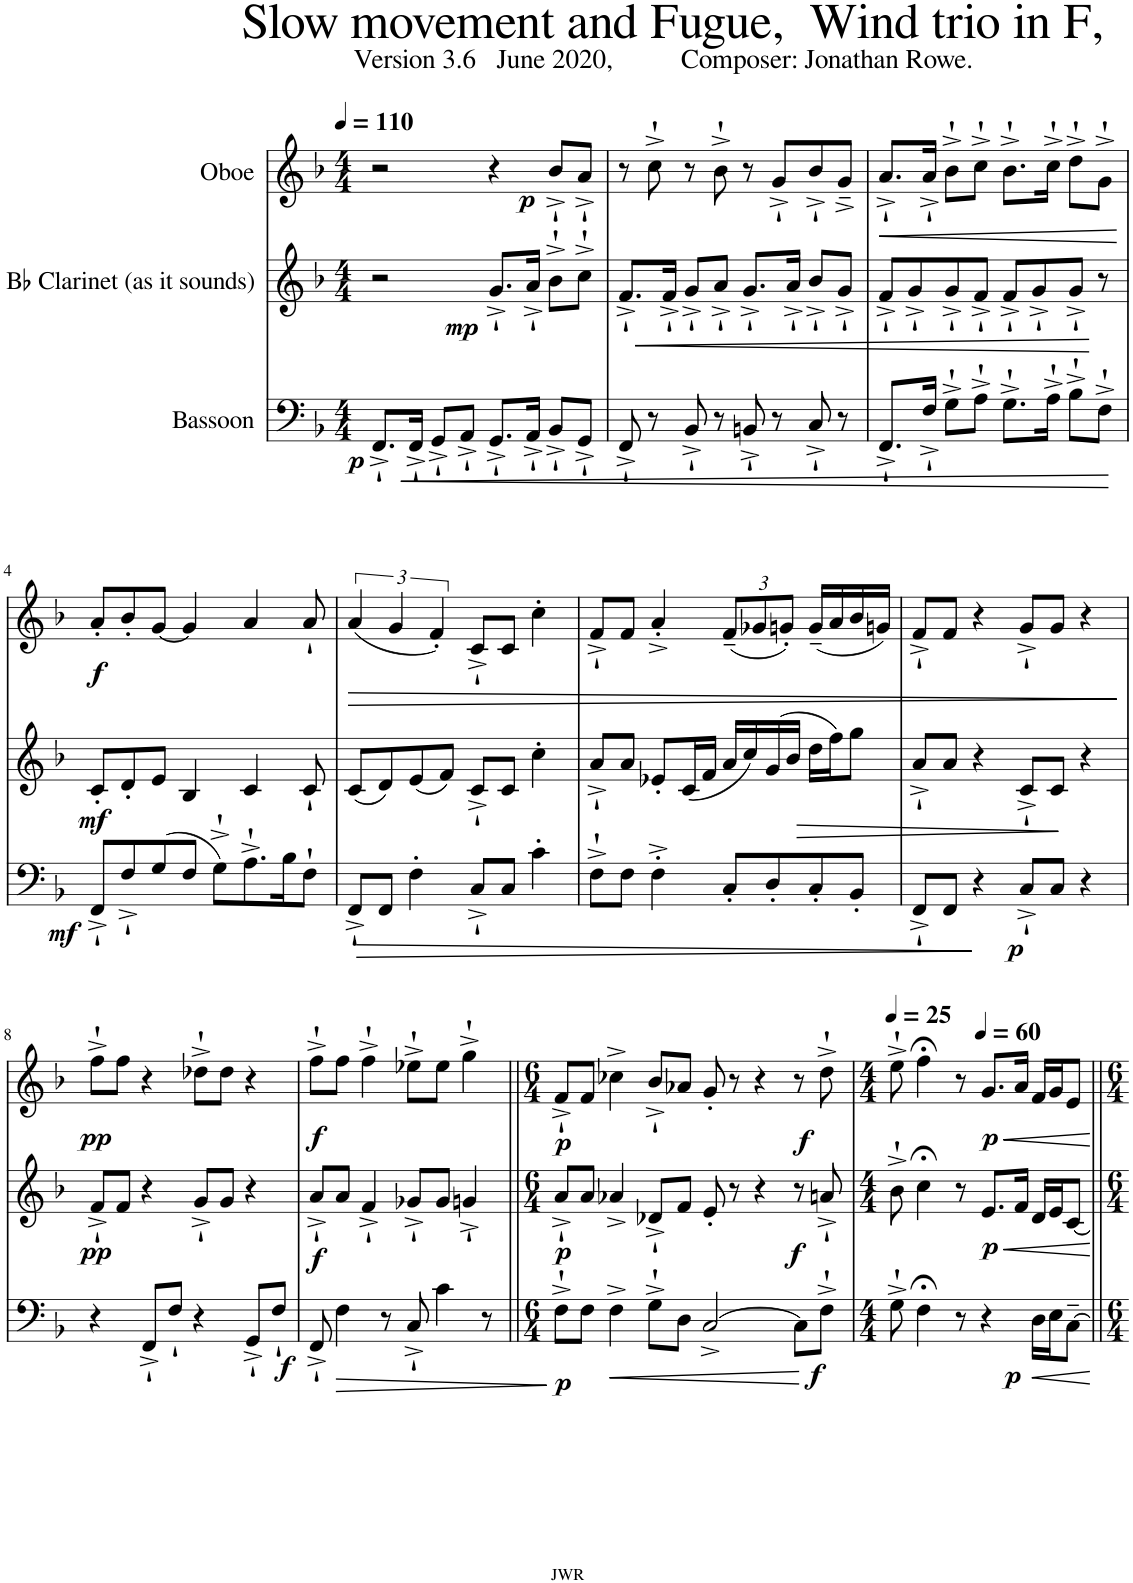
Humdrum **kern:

**kern	**dynam	**kern	**dynam	**kern	**dynam
*part3	*part3	*part2	*part2	*part1	*part1
*staff3	*staff3	*staff2	*staff2	*staff1	*staff1
*I"Bassoon	*	*I"Bb Clarinet (as it sounds)	*	*I"Oboe	*
*I'Bsn	*	*I'Cl	*	*I'Ob	*
*clefF4	*	*clefG2	*	*clefG2	*
*	*	*ITrd1c2	*	*	*
*k[b-]	*	*k[b-]	*	*k[b-]	*
*M4/4	*	*M4/4	*	*M4/4	*
*MM110	*	*MM110	*	*MM110	*
=1	=1	=1	=1	=1	=1
!	!LO:DY:b	!	!	!	!
8.FF^`/L	p	2r	.	2r	.
!	!LO:HP:b	!	!	!	!
16FF^`/Jk	<	.	.	.	.
8GG^`/L	.	.	.	.	.
8AA^`/J	.	.	.	.	.
!	!	!	!LO:DY:b	!	!
8.GG^`/L	.	8.g^`/L	mp	4r	.
16AA^`/Jk	.	16a^`/Jk	.	.	.
!	!	!	!	!	!LO:DY:b
8BB-^`/L	.	8b-^`\L	.	8b-^`/L	p
8GG^`/J	.	8cc^`\J	.	8a^`/J	.
=2	=2	=2	=2	=2	=2
8FF^`/	.	8.f^`/L	.	8r	.
8r	.	.	.	8cc^`\	.
!	!	!	!LO:HP:b	!	!
.	.	16f^`/Jk	<	.	.
8BB-^`/	.	8g^`/L	.	8r	.
8r	.	8a^`/J	.	8b-^`\	.
8BBn^`/	.	8.g^`/L	.	8r	.
8r	.	.	.	8g^`/L	.
.	.	16a^`/Jk	.	.	.
8C^`/	.	8b-^`/L	.	8b-^`/	.
8r	.	8g^`/J	.	8g~^/J	.
=3	=3	=3	=3	=3	=3
!	!	!	!	!	!LO:HP:b
8.FF^`/L	.	8f^`/L	.	8.a^`/L	<
.	.	8g^`/	.	.	.
16F^`/Jk	.	.	.	16a^`/Jk	.
8G^`\L	.	8g^`/	.	8b-^`\L	.
8A^`\J	.	8f^`/J	.	8cc^`\J	.
8.G^`\L	.	8f^`/L	.	8.b-^`\L	.
.	.	8g^`/	.	.	.
16A^`\Jk	.	.	.	16cc^`\Jk	.
8B-^`\L	.	8g^`/J	.	8dd^`\L	.
8F^`\J	.	8r	.	8g^`\J	.
.	[	.	[	.	[
!!LO:LB:g=z
=4	=4	=4	=4	=4	=4
!	!LO:DY:b	!	!LO:DY:b	!	!LO:DY:b
8FF^`/L	mf	8c'/L	mf	8a'/L	f
8F^`/	.	8d'/	.	8b-'/	.
(8G/	.	8e/J	.	[8g/J	.
8F/J	.	4B-/	.	4g/]	.
8G^`\L)	.	.	.	.	.
8.A^`\	.	4c/	.	4a/	.
16B-\K	.	.	.	.	.
8F`\J	.	8c`/	.	8a`/	.
=5	=5	=5	=5	=5	=5
!	!LO:HP:b	!	!	!	!LO:HP:b
8FF^`/L	>	(8c/L	.	(6a/	>
8FF/J	.	8d/)	.	.	.
.	.	.	.	6g/	.
4F'\	.	(8e/	.	.	.
.	.	.	.	6f'/)	.
.	.	8f/J)	.	.	.
8C^`/L	.	8c^`/L	.	8c^`/L	.
8C/J	.	8c/J	.	8c/J	.
4c'\	.	4cc'\	.	4cc'\	.
=6	=6	=6	=6	=6	=6
8F^`\L	.	8a^`/L	.	8f^`/L	.
8F\J	.	8a/J	.	8f/J	.
4F'^\	.	8e-X'/L	.	4a'^/	.
.	.	(16c/L	.	.	.
.	.	16f/JJ	.	.	.
*	*	*	*	*Xbrackettup	*
8C'/L	.	16a/LL	.	(12f~/L	.
.	.	16cc/)	.	.	.
.	.	.	.	12g-X/	.
8D'/	.	(16g/	.	.	.
.	.	.	.	12gn'/J)	.
.	.	16b-/JJ	.	.	.
!	!	!	!LO:HP:b	!	!
8C'/	.	16dd\LL	>	(16g~/LL	.
.	.	16ff\J)	.	16a/	.
8BB-'/J	.	8gg\J	.	16b-/	.
.	.	.	.	16gn/JJ)	.
=7	=7	=7	=7	=7	=7
8FF^`/L	.	8a^`/L	.	8f^`/L	.
8FF/J	.	8a/J	.	8f/J	.
4r	]	4r	.	4r	.
!	!LO:DY:b	!	!	!	!
8C^`/L	p	8c^`/L	.	8g^`/L	.
8C/J	.	8c/J	.	8g/J	.
4r	.	4r	]	4r	.
.	.	.	.	.	]
!!LO:LB:g=z
=8	=8	=8	=8	=8	=8
!	!	!	!LO:DY:b	!	!LO:DY:b
4r	.	8f^`/L	pp	8ff^`\L	pp
.	.	8f/J	.	8ff\J	.
8FF^`/L	.	4r	.	4r	.
8F`/J	.	.	.	.	.
4r	.	8g^`/L	.	8dd-X^`\L	.
.	.	8g/J	.	8dd-\J	.
8GG^`/L	.	4r	.	4r	.
8F`/J	.	.	.	.	.
=9	=9	=9	=9	=9	=9
!	!LO:DY:b	!	!LO:DY:b	!	!LO:DY:b
8FF^`/	f	8a^`/L	f	8ff^`\L	f
!	!LO:HP:b	!	!	!	!
4F\	>	8a/J	.	8ff\J	.
.	.	4f^`/	.	4ff^`\	.
8r	.	.	.	.	.
8C^`/	.	8g-X^`/L	.	8ee-X^`\L	.
4c\	.	8g-/J	.	8ee-\J	.
.	.	4gn^`/	.	4gg^`\	.
8r	.	.	.	.	.
.	]	.	.	.	.
=10||	=10||	=10||	=10||	=10||	=10||
*M6/4	*	*M6/4	*	*M6/4	*
!	!LO:DY:b	!	!LO:DY:b	!	!LO:DY:b
8F^`\L	p	8a^`/L	p	8f^`/L	p
8F\J	.	8a/J	.	8f/J	.
!	!LO:HP:b	!	!	!	!
4F^\	<	4a-X^/	.	4cc-X^\	.
8G^`\L	.	8d-X^`/L	.	8b-^`/L	.
8D\J	.	8f/J	.	8a-X/J	.
[2C^/	.	8e'/	.	8g'/	.
.	.	8r	.	8r	.
.	.	4r	.	4r	.
8C\L]	.	8r	.	8r	.
!	!LO:DY:n=1:b	!	!LO:DY:b	!	!LO:DY:b
8F^`\J	[ f	8an^`/	f	8dd^`\	f
=11	=11	=11	=11	=11	=11
*M4/4	*	*M4/4	*	*M4/4	*
8G^`\	.	8b-^`\	.	8ee^`\	.
*	*	*	*	*MM25	*
4F;<\	.	4cc;<\	.	4ff;<\	.
8r	.	8r	.	8r	.
*	*	*	*	*MM60	*
!	!	!	!LO:DY:b	!	!LO:DY:b
4r	.	8.e/L	p	8.g/L	p
.	.	16f/Jk	.	16a/Jk	.
!	!LO:DY:b	!	!	!	!
16D\LL	p	16d/LL	.	16f/LL	.
16E\J	.	16e/J	.	16g/J	.
[8C~\J	.	[8c/J	.	8e/J	.
=||	=||	=||	=||	=||	=||
*-	*-	*-	*-	*-	*-
